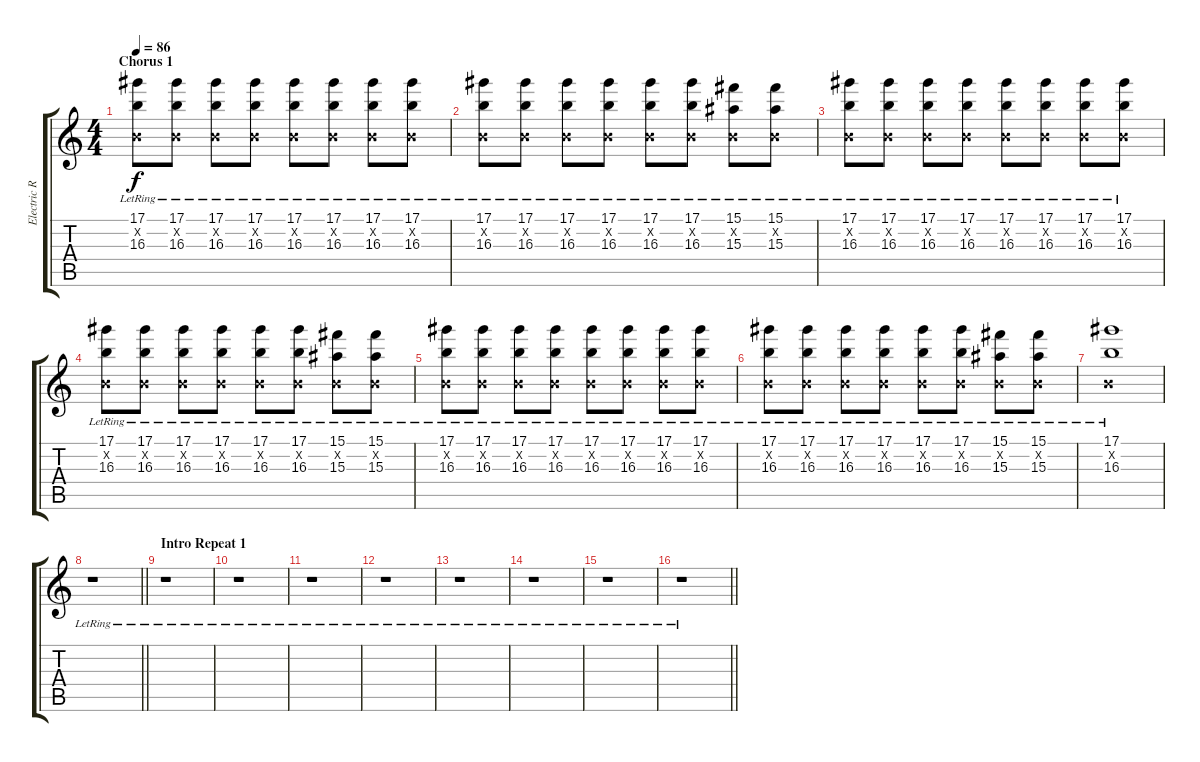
\track ("Electric Rhythm Guitar" "Electric R") {instrument electricguitarclean}
\staff {score tabs}
\tuning (Eb4 B3 G3 B2 A2 E2) {hide}
\ts (4 4)
\section ("" "Chorus 1")
\tempo 86
\clef g2
\ks c
(17.1{lr} 0.2{x} 16.3{lr}).8{dy f} (17.1{lr} 0.2{x} 16.3{lr}).8 (17.1{lr} 0.2{x} 16.3{lr}).8 (17.1{lr} 0.2{x} 16.3{lr}).8 (17.1{lr} 0.2{x} 16.3{lr}).8 (17.1{lr} 0.2{x} 16.3{lr}).8 (17.1{lr} 0.2{x} 16.3{lr}).8 (17.1{lr} 0.2{x} 16.3{lr}).8 |
(17.1{lr} 0.2{x} 16.3{lr}).8 (17.1{lr} 0.2{x} 16.3{lr}).8 (17.1{lr} 0.2{x} 16.3{lr}).8 (17.1{lr} 0.2{x} 16.3{lr}).8 (17.1{lr} 0.2{x} 16.3{lr}).8 (17.1{lr} 0.2{x} 16.3{lr}).8 (15.1{lr} 0.2{x} 15.3{lr}).8 (15.1{lr} 0.2{x} 15.3{lr}).8 |
(17.1{lr} 0.2{x} 16.3{lr}).8 (17.1{lr} 0.2{x} 16.3{lr}).8 (17.1{lr} 0.2{x} 16.3{lr}).8 (17.1{lr} 0.2{x} 16.3{lr}).8 (17.1{lr} 0.2{x} 16.3{lr}).8 (17.1{lr} 0.2{x} 16.3{lr}).8 (17.1{lr} 0.2{x} 16.3{lr}).8 (17.1{lr} 0.2{x} 16.3{lr}).8 |
(17.1{lr} 0.2{x} 16.3{lr}).8 (17.1{lr} 0.2{x} 16.3{lr}).8 (17.1{lr} 0.2{x} 16.3{lr}).8 (17.1{lr} 0.2{x} 16.3{lr}).8 (17.1{lr} 0.2{x} 16.3{lr}).8 (17.1{lr} 0.2{x} 16.3{lr}).8 (15.1{lr} 0.2{x} 15.3{lr}).8 (15.1{lr} 0.2{x} 15.3{lr}).8 |
(17.1{lr} 0.2{x} 16.3{lr}).8 (17.1{lr} 0.2{x} 16.3{lr}).8 (17.1{lr} 0.2{x} 16.3{lr}).8 (17.1{lr} 0.2{x} 16.3{lr}).8 (17.1{lr} 0.2{x} 16.3{lr}).8 (17.1{lr} 0.2{x} 16.3{lr}).8 (17.1{lr} 0.2{x} 16.3{lr}).8 (17.1{lr} 0.2{x} 16.3{lr}).8 |
(17.1{lr} 0.2{x} 16.3{lr}).8 (17.1{lr} 0.2{x} 16.3{lr}).8 (17.1{lr} 0.2{x} 16.3{lr}).8 (17.1{lr} 0.2{x} 16.3{lr}).8 (17.1{lr} 0.2{x} 16.3{lr}).8 (17.1{lr} 0.2{x} 16.3{lr}).8 (15.1{lr} 0.2{x} 15.3{lr}).8 (15.1{lr} 0.2{x} 15.3{lr}).8 |
(17.1{lr} 0.2{x} 16.3{lr}).1 |
\barLineRight lightlight
r.1 |
\section ("" "Intro Repeat 1")
r.1 |
r.1 |
r.1 |
r.1 |
r.1 |
r.1 |
r.1 |
\barLineRight lightlight
r.1
